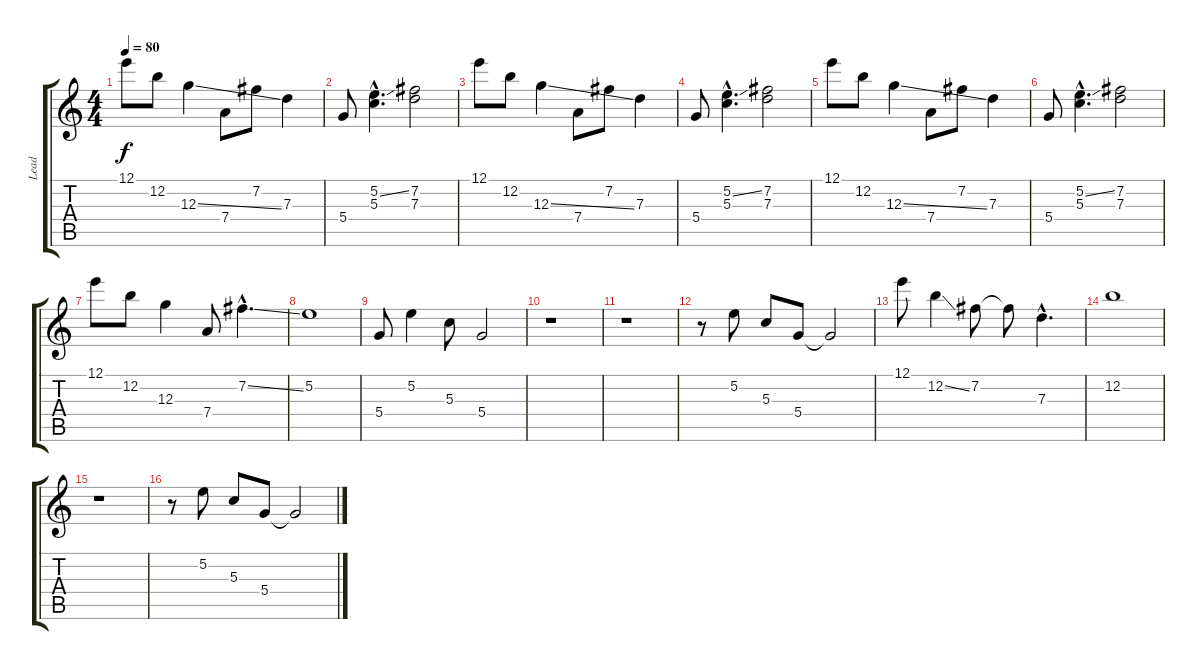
\track ("Lead" "Lead") {instrument electricguitarclean}
\staff {score tabs}
\tuning (E4 B3 G3 D3 A2 E2) {hide}
\ts (4 4)
\tempo 80
\clef g2
\ks c
12.1.8{dy f} 12.2.8 12.3{ss}.4 7.4.8 7.2.8 7.3.4 |
5.4.8 (5.2{ss hac} 5.3{hac}).4{d} (7.2 7.3).2 |
12.1.8 12.2.8 12.3{ss}.4 7.4.8 7.2.8 7.3.4 |
5.4.8 (5.2{ss hac} 5.3{hac}).4{d} (7.2 7.3).2 |
12.1.8 12.2.8 12.3{ss}.4 7.4.8 7.2.8 7.3.4 |
5.4.8 (5.2{ss hac} 5.3{hac}).4{d} (7.2 7.3).2 |
12.1.8 12.2.8 12.3.4 7.4.8 7.2{ss hac}.4{d} |
5.2.1 |
5.4.8 5.2.4 5.3.8 5.4.2 |
r.1 |
r.1 |
r.8 5.2.8 5.3.8 5.4.8 5.4{t}.2 |
12.1.8 12.2{ss}.4 7.2.8 7.2{t}.8 7.3{hac}.4{d} |
12.2.1 |
r.1 |
r.8 5.2.8 5.3.8 5.4.8 5.4{t}.2
